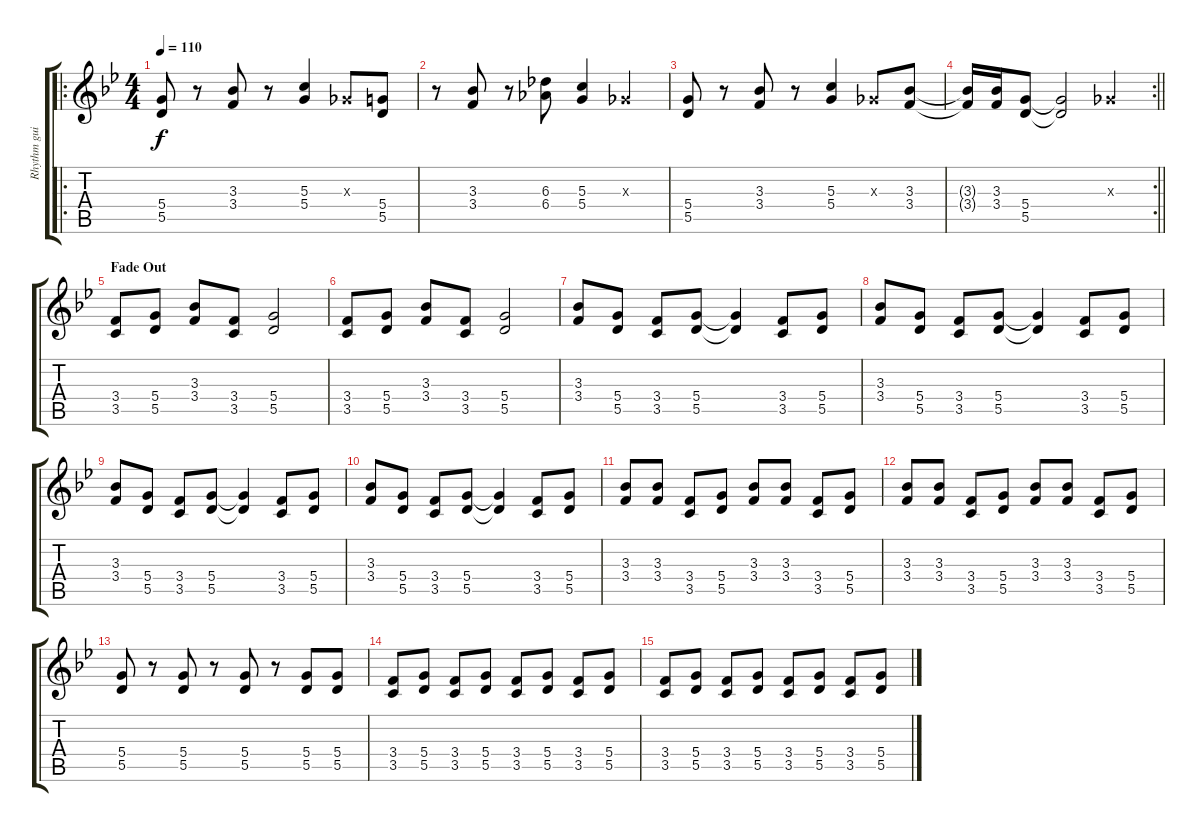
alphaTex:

\track ("Rhythm guitar" "Rhythm gui") {instrument distortionguitar}
\staff {score tabs}
\tuning (E4 B3 G3 D3 A2 E2) {hide}
\ro
\ts (4 4)
\tempo 110
\clef g2
\ks bb
(5.4 5.5).8{dy f} r.8 (3.3 3.4).8 r.8 (5.3 5.4).4 -1.3{x}.8 (5.4 5.5).8 |
r.8 (3.3 3.4).8 r.8 (6.3 6.4).8 (5.3 5.4).4 -1.3{x}.4 |
(5.4 5.5).8 r.8 (3.3 3.4).8 r.8 (5.3 5.4).4 -1.3{x}.8 (3.3 3.4).8 |
\rc 2
\barLineRight lightlight
(3.3{t} 3.4{t}).16 (3.3 3.4).16 (5.4 5.5).8 (5.4{t} 5.5{t}).2 -1.3{x}.4 |
\section ("" "Fade Out")
(3.4 3.5).8{volume 9} (5.4 5.5).8 (3.3 3.4).8 (3.4 3.5).8 (5.4 5.5).2 |
(3.4 3.5).8 (5.4 5.5).8 (3.3 3.4).8 (3.4 3.5).8 (5.4 5.5).2 |
(3.3 3.4).8 (5.4 5.5).8 (3.4 3.5).8 (5.4 5.5).8 (5.4{t} 5.5{t}).4 (3.4 3.5).8 (5.4 5.5).8 |
(3.3 3.4).8 (5.4 5.5).8 (3.4 3.5).8 (5.4 5.5).8 (5.4{t} 5.5{t}).4 (3.4 3.5).8 (5.4 5.5).8 |
(3.3 3.4).8{volume 3} (5.4 5.5).8 (3.4 3.5).8 (5.4 5.5).8 (5.4{t} 5.5{t}).4 (3.4 3.5).8 (5.4 5.5).8 |
(3.3 3.4).8 (5.4 5.5).8 (3.4 3.5).8 (5.4 5.5).8 (5.4{t} 5.5{t}).4 (3.4 3.5).8 (5.4 5.5).8 |
(3.3 3.4).8 (3.3 3.4).8 (3.4 3.5).8 (5.4 5.5).8 (3.3 3.4).8 (3.3 3.4).8 (3.4 3.5).8 (5.4 5.5).8 |
(3.3 3.4).8 (3.3 3.4).8 (3.4 3.5).8 (5.4 5.5).8 (3.3 3.4).8 (3.3 3.4).8 (3.4 3.5).8 (5.4 5.5).8 |
(5.4 5.5).8{volume 0} r.8 (5.4 5.5).8 r.8 (5.4 5.5).8 r.8 (5.4 5.5).8 (5.4 5.5).8 |
(3.4 3.5).8 (5.4 5.5).8 (3.4 3.5).8 (5.4 5.5).8 (3.4 3.5).8 (5.4 5.5).8 (3.4 3.5).8 (5.4 5.5).8 |
(3.4 3.5).8 (5.4 5.5).8 (3.4 3.5).8 (5.4 5.5).8 (3.4 3.5).8 (5.4 5.5).8 (3.4 3.5).8 (5.4 5.5).8
